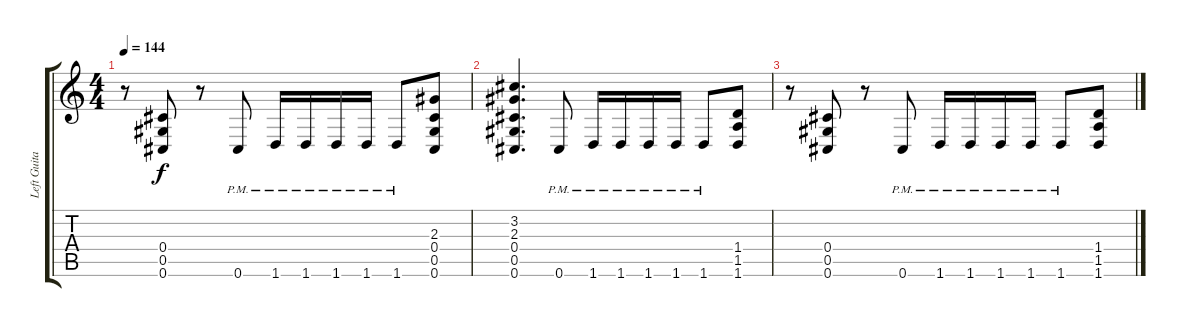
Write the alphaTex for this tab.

\track ("Left Guitar" "Left Guita") {instrument distortionguitar}
\staff {score tabs}
\tuning (Eb4 Bb3 Gb3 Db3 Ab2 Db2) {hide}
\ts (4 4)
\tempo 144
\clef g2
\ks c
r.8{dy f} (0.4 0.5 0.6).8 r.8 0.6{pm}.8 1.6{pm}.16 1.6{pm}.16 1.6{pm}.16 1.6{pm}.16 1.6{pm}.8 (2.3 0.4 0.5 0.6).8 |
(3.2 2.3 0.4 0.5 0.6).4{d} 0.6{pm}.8 1.6{pm}.16 1.6{pm}.16 1.6{pm}.16 1.6{pm}.16 1.6{pm}.8 (1.4 1.5 1.6).8 |
r.8 (0.4 0.5 0.6).8 r.8 0.6{pm}.8 1.6{pm}.16 1.6{pm}.16 1.6{pm}.16 1.6{pm}.16 1.6{pm}.8 (1.4 1.5 1.6).8
